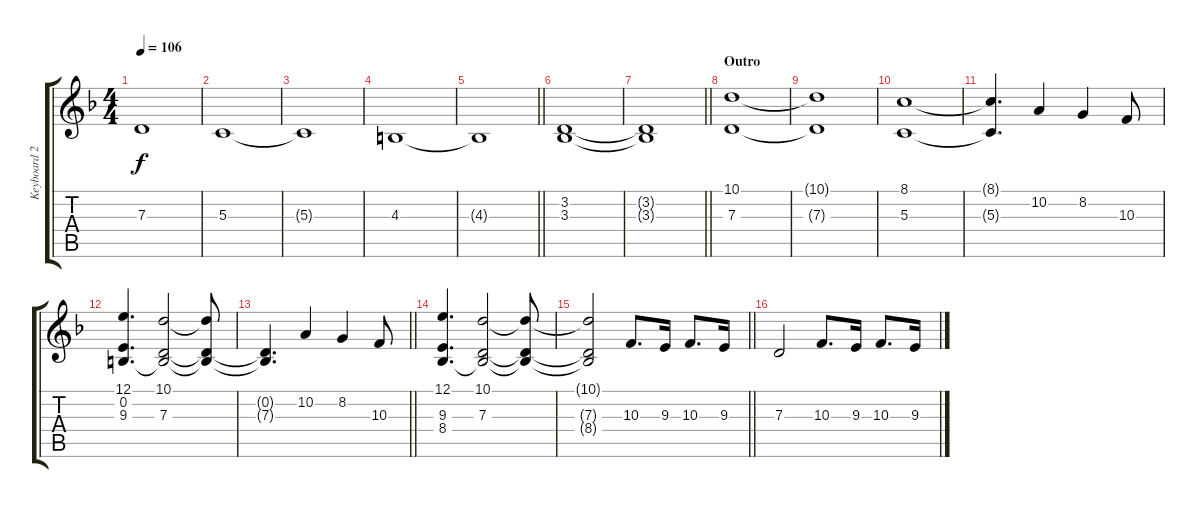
\track ("Keyboard 2" "Keyboard 2") {instrument pad4choir}
\staff {score tabs}
\tuning (E4 B3 G3 D3 A2 E2) {hide}
\ts (4 4)
\tempo 106
\clef g2
\ks dminor
7.3{t}.1{dy f} |
5.3.1 |
5.3{t}.1 |
4.3.1 |
\barLineRight lightlight
4.3{t}.1 |
(3.2 3.3).1 |
\barLineRight lightlight
(3.2{t} 3.3{t}).1 |
\section ("" "Outro")
(10.1 7.3).1 |
(10.1{t} 7.3{t}).1 |
(8.1 5.3).1 |
(8.1{t} 5.3{t}).4{d} 10.2.4 8.2.4 10.3.8 |
(12.1 0.2 9.3).4{d} (10.1 0.2{t} 7.3).2 (10.1{t} 0.2{t} 7.3{t}).8 |
\barLineRight lightlight
(0.2{t} 7.3{t}).4{d} 10.2.4 8.2.4 10.3.8 |
(12.1 9.3 8.4).4{d} (10.1 7.3 8.4{t}).2 (10.1{t} 7.3{t} 8.4{t}).8 |
\barLineRight lightlight
(10.1{t} 7.3{t} 8.4{t}).2 10.3.8{d} 9.3.16 10.3.8{d} 9.3.16 |
7.3.2 10.3.8{d} 9.3.16 10.3.8{d} 9.3.16
